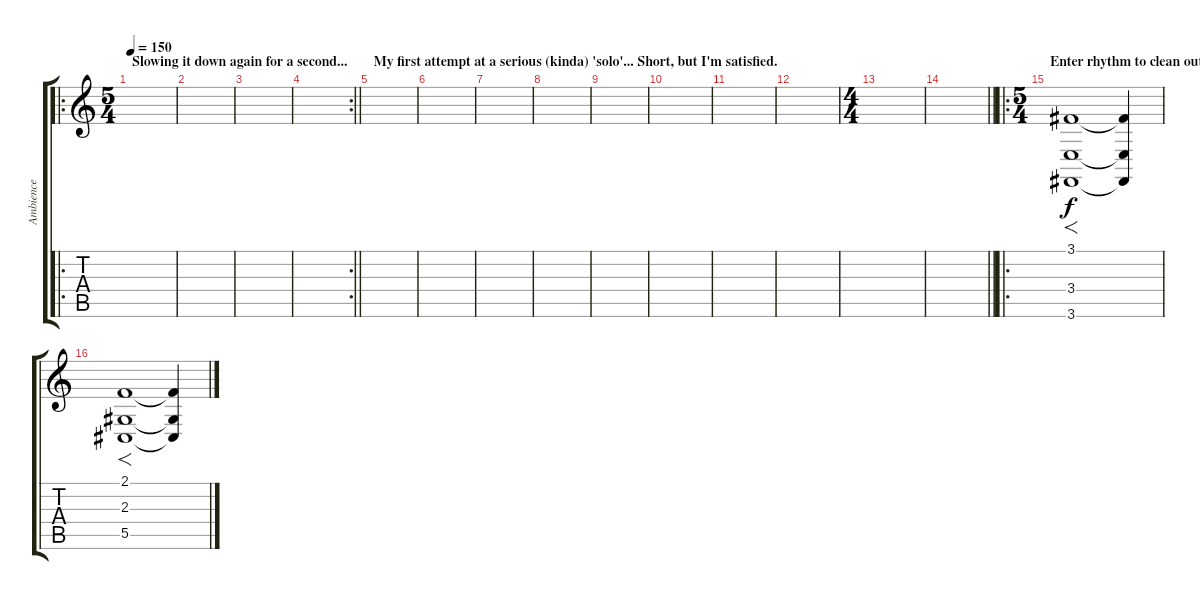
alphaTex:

\track ("Ambience" "Ambience") {instrument pad1newage}
\staff {score tabs}
\tuning (Eb4 Bb3 Gb3 Db3 Ab2 Eb2) {hide}
\ro
\ts (5 4)
\section ("" "Slowing it down again for a second...")
\tempo 150
\clef g2
\ks c
|
|
|
\rc 2
\barLineRight lightlight
|
\section ("" "My first attempt at a serious (kinda) 'solo'... Short, but I'm satisfied.")
|
|
|
|
|
|
|
|
\ts (4 4)
|
\barLineRight lightlight
|
\ro
\ts (5 4)
\section ("" "Enter rhythm to clean outro.")
(3.1 3.4 3.6).1{f} (3.1{t} 3.4{t} 3.6{t}).4 |
(2.1 2.3 5.5).1{f} (2.1{t} 2.3{t} 5.5{t}).4
